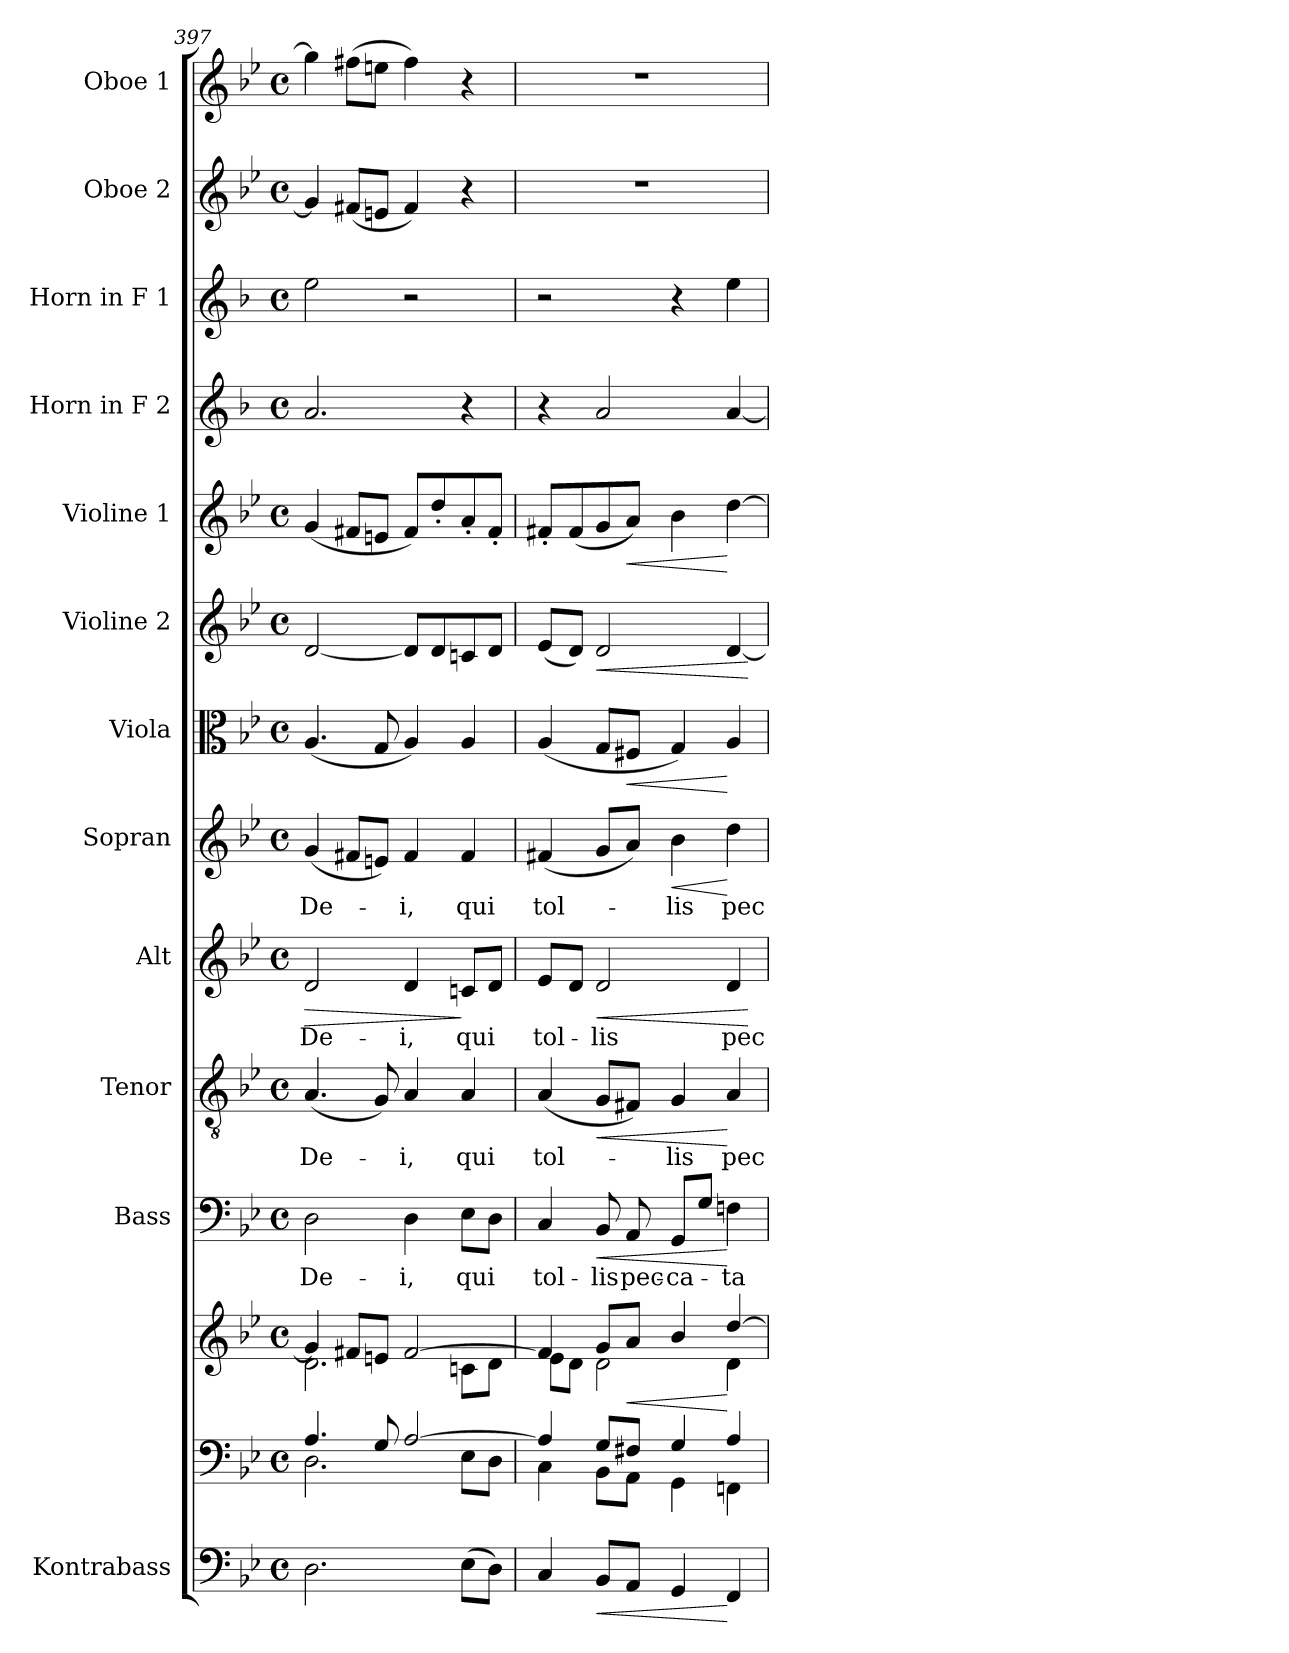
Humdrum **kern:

**kern	**dynam	**kern	**kern	**dynam	**kern	**text	**dynam	**kern	**text	**dynam	**kern	**text	**dynam	**kern	**text	**dynam	**kern	**dynam	**kern	**dynam	**kern	**dynam	**kern	**kern	**kern	**kern
*part13	*part13	*part12	*part12	*part12	*part11	*part11	*part11	*part10	*part10	*part10	*part9	*part9	*part9	*part8	*part8	*part8	*part7	*part7	*part6	*part6	*part5	*part5	*part4	*part3	*part2	*part1
*staff14	*staff14	*staff13	*staff12	*staff12/13	*staff11	*staff11	*staff11	*staff10	*staff10	*staff10	*staff9	*staff9	*staff9	*staff8	*staff8	*staff8	*staff7	*staff7	*staff6	*staff6	*staff5	*staff5	*staff4	*staff3	*staff2	*staff1
*I"Kontrabass	*	*	*	*	*I"Bass	*	*	*I"Tenor	*	*	*I"Alt	*	*	*I"Sopran	*	*	*I"Viola	*	*I"Violine 2	*	*I"Violine 1	*	*I"Horn in F 2	*I"Horn in F 1	*I"Oboe 2	*I"Oboe 1
*I'Kb.	*	*	*	*	*I'B.	*	*	*I'T.	*	*	*I'A.	*	*	*I'S.	*	*	*I'Vla.	*	*I'Vl. 2	*	*I'Vl. 1	*	*	*	*I'Ob. 2	*I'Ob. 1
!!LO:PB:g=z
*clefF4	*	*clefF4	*clefG2	*	*clefF4	*	*	*clefGv2	*	*	*clefG2	*	*	*clefG2	*	*	*clefC3	*	*clefG2	*	*clefG2	*	*clefG2	*clefG2	*clefG2	*clefG2
*ITrd7c12	*	*	*	*	*	*	*	*	*	*	*	*	*	*	*	*	*	*	*	*	*	*	*ITrd4c7	*ITrd4c7	*	*
*k[b-e-]	*	*k[b-e-]	*k[b-e-]	*	*k[b-e-]	*	*	*k[b-e-]	*	*	*k[b-e-]	*	*	*k[b-e-]	*	*	*k[b-e-]	*	*k[b-e-]	*	*k[b-e-]	*	*k[b-e-]	*k[b-e-]	*k[b-e-]	*k[b-e-]
*B-:	*	*B-:	*B-:	*	*B-:	*	*	*B-:	*	*	*B-:	*	*	*B-:	*	*	*B-:	*	*B-:	*	*B-:	*	*B-:	*B-:	*B-:	*B-:
*M4/4	*	*M4/4	*M4/4	*	*M4/4	*	*	*M4/4	*	*	*M4/4	*	*	*M4/4	*	*	*M4/4	*	*M4/4	*	*M4/4	*	*M4/4	*M4/4	*M4/4	*M4/4
*met(c)	*	*met(c)	*met(c)	*	*met(c)	*	*	*met(c)	*	*	*met(c)	*	*	*met(c)	*	*	*met(c)	*	*met(c)	*	*met(c)	*	*met(c)	*met(c)	*met(c)	*met(c)
=397	=397	=397	=397	=397	=397	=397	=397	=397	=397	=397	=397	=397	=397	=397	=397	=397	=397	=397	=397	=397	=397	=397	=397	=397	=397	=397
*	*	*^	*^	*	*	*	*	*	*	*	*	*	*	*	*	*	*	*	*	*	*	*	*	*	*	*
!	!	!	!	!	!	!	!	!LO:LY:b	!	!	!LO:LY:b	!	!	!LO:LY:b	!LO:HP:b	!	!LO:LY:b	!	!	!	!	!	!	!	!	!	!	!
2.DD\	.	4.A/	2.D\	4g/]	2.d\	.	2D\	De-	.	(<4.A/	De-	.	2d/	De-	>	(<4g/	De-	.	(<4.A/	.	[2d/	.	(<4g/	.	2.d/	2a\	4g/]	4gg\]
.	.	.	.	8f#X/L	.	.	.	.	.	.	.	.	.	.	.	8f#X/L	.	.	.	.	.	.	8f#X/L	.	.	.	(<8f#X/L	(>8ff#X\L
.	.	8G/	.	8en/J	.	.	.	.	.	8G/)	.	.	.	.	.	8en/J)	.	.	8G/	.	.	.	8en/J	.	.	.	8en/J	8een\J
!	!	!	!	!	!	!	!	!LO:LY:b	!	!	!LO:LY:b	!	!	!LO:LY:b	!	!	!LO:LY:b	!	!	!	!	!	!	!	!	!	!	!
.	.	[>2A/	.	[>2f#/	.	.	4D\	-i,	.	4A/	-i,	.	4d/	-i,	.	4f#/	-i,	.	4A/)	.	8d/L]	.	8f#/L)	.	.	2r	4f#/)	4ff#\)
.	.	.	.	.	.	.	.	.	.	.	.	.	.	.	.	.	.	.	.	.	8d/	.	8dd'</	.	.	.	.	.
!	!	!	!	!	!	!	!	!LO:LY:b	!	!	!LO:LY:b	!	!	!LO:LY:b	!	!	!LO:LY:b	!	!	!	!	!	!	!	!	!	!	!
(>8EE-\L	.	.	8E-\L	.	8cn\L	.	8E-\L	qui	.	4A/	qui	.	8cn/L	qui	]	4f#/	qui	.	4A/	.	8cn/	.	8a'</	.	4r	.	4r	4r
8DD\J)	.	.	8D\J	.	8d\J	.	8D\J	.	.	.	.	.	8d/J	.	.	.	.	.	.	.	8d/J	.	8f#'</J	.	.	.	.	.
=398	=398	=398	=398	=398	=398	=398	=398	=398	=398	=398	=398	=398	=398	=398	=398	=398	=398	=398	=398	=398	=398	=398	=398	=398	=398	=398	=398	=398
!	!	!	!	!	!	!	!	!LO:LY:b	!	!	!LO:LY:b	!	!	!LO:LY:b	!	!	!LO:LY:b	!	!	!	!	!	!	!	!	!	!	!
4CC/	.	4A/]	4C\	4f#/]	8e-\L	.	4C/	tol-	.	(<4A/	tol-	.	8e-/L	tol-	.	(<4f#X/	tol-	.	(<4A/	.	(<8e-/L	.	8f#X'</L	.	4r	2r	1r	1r
.	.	.	.	.	8d\J	.	.	.	.	.	.	.	8d/J	.	.	.	.	.	.	.	8d/J)	.	(<8f#/	.	.	.	.	.
!	!LO:HP:b	!	!	!	!	!	!	!LO:LY:b	!LO:HP:b	!	!	!LO:HP:b	!	!LO:LY:b	!LO:HP:b	!	!	!	!	!	!	!LO:HP:b	!	!	!	!	!	!
8BBB-/L	<	8G/L	8BB-\L	8g/L	2d\	.	8BB-/	-lis	<	8G/L	.	<	2d/	-lis	<	8g/L	.	.	8G/L	.	2d/	<	8g/	.	2d/	.	.	.
!	!	!	!	!	!	!LO:HP:b	!	!LO:LY:b	!	!	!	!	!	!	!	!	!	!	!	!LO:HP:b	!	!	!	!LO:HP:b	!	!	!	!
8AAA/J	.	8F#X/J	8AA\J	8a/J	.	<	8AA/	pec-	.	8F#X/J)	.	.	.	.	.	8a/J)	.	.	8F#X/J	<	.	.	8a/J)	<	.	.	.	.
!	!	!	!	!	!	!	!	!LO:LY:b	!	!	!LO:LY:b	!	!	!	!	!	!LO:LY:b	!LO:HP:b	!	!	!	!	!	!	!	!	!	!
4GGG/	.	4G/	4GG\	4b-/	.	.	8GG/L	-ca-	.	4G/	-lis	.	.	.	.	4b-\	-lis	<	4G/)	.	.	.	4b-\	.	.	4r	.	.
.	.	.	.	.	.	.	8G/J	.	.	.	.	.	.	.	.	.	.	.	.	.	.	.	.	.	.	.	.	.
!	!	!	!	!	!	!	!	!LO:LY:b	!	!	!LO:LY:b	!	!	!LO:LY:b	!	!	!LO:LY:b	!	!	!	!	!	!	!	!	!	!	!
4FFF/	[	4A/	4FFn\	[>4dd/	4d\	[	4Fn\	-ta	[	4A/	pec-	[	4d/	pec-	.	4dd\	pec-	[	4A/	[	[4d/	.	[4dd\	[	[4d/	4a\	.	.
*	*	*v	*v	*	*	*	*	*	*	*	*	*	*	*	*	*	*	*	*	*	*	*	*	*	*	*	*	*
*	*	*	*v	*v	*	*	*	*	*	*	*	*	*	*	*	*	*	*	*	*	*	*	*	*	*	*	*
.	.	.	.	.	.	.	.	.	.	.	.	.	[	.	.	.	.	.	.	[	.	.	.	.	.	.
=	=	=	=	=	=	=	=	=	=	=	=	=	=	=	=	=	=	=	=	=	=	=	=	=	=	=
*-	*-	*-	*-	*-	*-	*-	*-	*-	*-	*-	*-	*-	*-	*-	*-	*-	*-	*-	*-	*-	*-	*-	*-	*-	*-	*-
